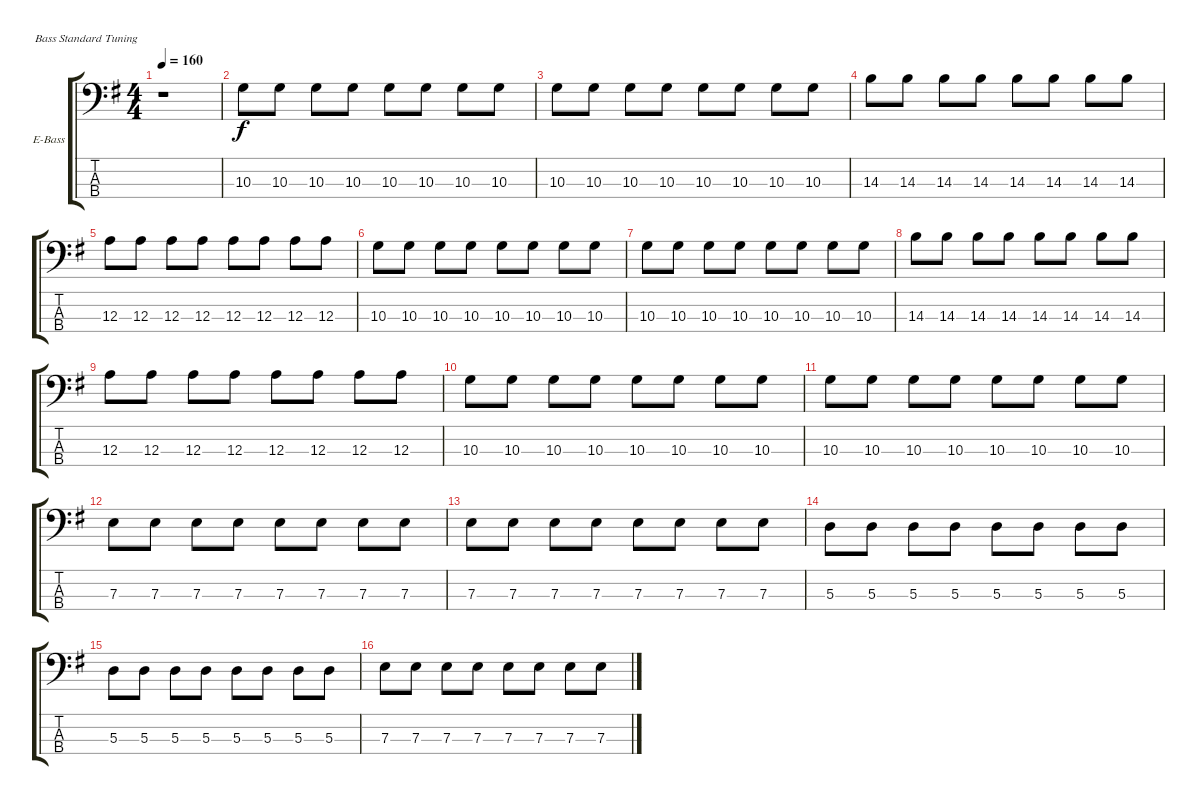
\bracketExtendMode groupsimilarinstruments
\firstSystemTrackNameOrientation horizontal
\otherSystemsTrackNameOrientation horizontal
\track ("Nikolaï Fraiture" "E-Bass") {instrument electricbassfinger}
\staff {score tabs}
\tuning (G2 D2 A1 E1)
\ts (4 4)
\tempo 160
\clef f4
\ks g
r.1{dy f} |
10.3.8 10.3.8 10.3.8 10.3.8 10.3.8 10.3.8 10.3.8 10.3.8 |
10.3.8 10.3.8 10.3.8 10.3.8 10.3.8 10.3.8 10.3.8 10.3.8 |
14.3.8 14.3.8 14.3.8 14.3.8 14.3.8 14.3.8 14.3.8 14.3.8 |
12.3.8 12.3.8 12.3.8 12.3.8 12.3.8 12.3.8 12.3.8 12.3.8 |
10.3.8 10.3.8 10.3.8 10.3.8 10.3.8 10.3.8 10.3.8 10.3.8 |
10.3.8 10.3.8 10.3.8 10.3.8 10.3.8 10.3.8 10.3.8 10.3.8 |
14.3.8 14.3.8 14.3.8 14.3.8 14.3.8 14.3.8 14.3.8 14.3.8 |
12.3.8 12.3.8 12.3.8 12.3.8 12.3.8 12.3.8 12.3.8 12.3.8 |
10.3.8 10.3.8 10.3.8 10.3.8 10.3.8 10.3.8 10.3.8 10.3.8 |
10.3.8 10.3.8 10.3.8 10.3.8 10.3.8 10.3.8 10.3.8 10.3.8 |
7.3.8 7.3.8 7.3.8 7.3.8 7.3.8 7.3.8 7.3.8 7.3.8 |
7.3.8 7.3.8 7.3.8 7.3.8 7.3.8 7.3.8 7.3.8 7.3.8 |
5.3.8 5.3.8 5.3.8 5.3.8 5.3.8 5.3.8 5.3.8 5.3.8 |
5.3.8 5.3.8 5.3.8 5.3.8 5.3.8 5.3.8 5.3.8 5.3.8 |
7.3.8 7.3.8 7.3.8 7.3.8 7.3.8 7.3.8 7.3.8 7.3.8
